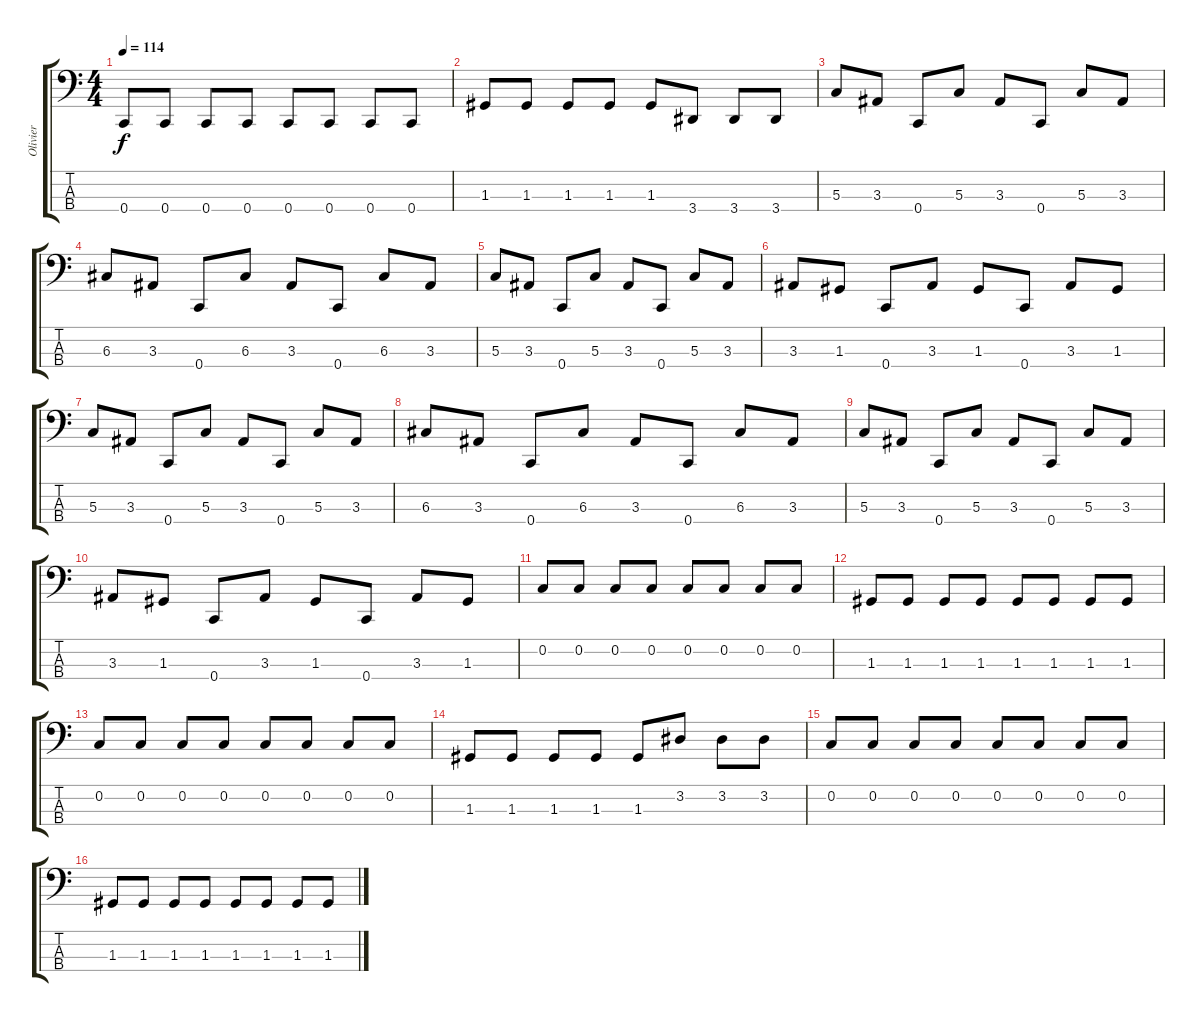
\track ("Olivier" "Olivier") {instrument electricbasspick}
\staff {score tabs}
\tuning (F2 C2 G1 C1) {hide}
\ts (4 4)
\tempo 114
\clef f4
\ks c
0.4.8{dy f} 0.4.8 0.4.8 0.4.8 0.4.8 0.4.8 0.4.8 0.4.8 |
1.3.8 1.3.8 1.3.8 1.3.8 1.3.8 3.4.8 3.4.8 3.4.8 |
5.3.8 3.3.8 0.4.8 5.3.8 3.3.8 0.4.8 5.3.8 3.3.8 |
6.3.8 3.3.8 0.4.8 6.3.8 3.3.8 0.4.8 6.3.8 3.3.8 |
5.3.8 3.3.8 0.4.8 5.3.8 3.3.8 0.4.8 5.3.8 3.3.8 |
3.3.8 1.3.8 0.4.8 3.3.8 1.3.8 0.4.8 3.3.8 1.3.8 |
5.3.8 3.3.8 0.4.8 5.3.8 3.3.8 0.4.8 5.3.8 3.3.8 |
6.3.8 3.3.8 0.4.8 6.3.8 3.3.8 0.4.8 6.3.8 3.3.8 |
5.3.8 3.3.8 0.4.8 5.3.8 3.3.8 0.4.8 5.3.8 3.3.8 |
3.3.8 1.3.8 0.4.8 3.3.8 1.3.8 0.4.8 3.3.8 1.3.8 |
0.2.8 0.2.8 0.2.8 0.2.8 0.2.8 0.2.8 0.2.8 0.2.8 |
1.3.8 1.3.8 1.3.8 1.3.8 1.3.8 1.3.8 1.3.8 1.3.8 |
0.2.8 0.2.8 0.2.8 0.2.8 0.2.8 0.2.8 0.2.8 0.2.8 |
1.3.8 1.3.8 1.3.8 1.3.8 1.3.8 3.2.8 3.2.8 3.2.8 |
0.2.8 0.2.8 0.2.8 0.2.8 0.2.8 0.2.8 0.2.8 0.2.8 |
1.3.8 1.3.8 1.3.8 1.3.8 1.3.8 1.3.8 1.3.8 1.3.8
